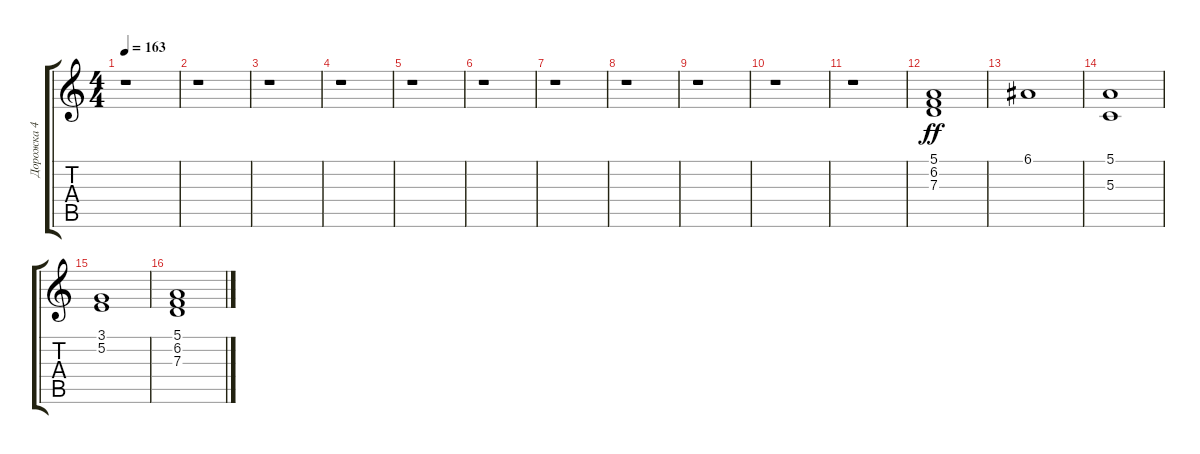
\track ("Дорожка 4" "Дорожка 4") {instrument choiraahs}
\staff {score tabs}
\tuning (E4 B3 G3 D3 A2 E2) {hide}
\ts (4 4)
\tempo 163
\clef g2
\ks c
r.1{dy ff} |
r.1 |
r.1 |
r.1 |
r.1 |
r.1 |
r.1 |
r.1 |
r.1 |
r.1 |
r.1 |
(5.1 6.2 7.3).1 |
6.1.1 |
(5.1 5.3).1 |
(3.1 5.2).1 |
(5.1 6.2 7.3).1
